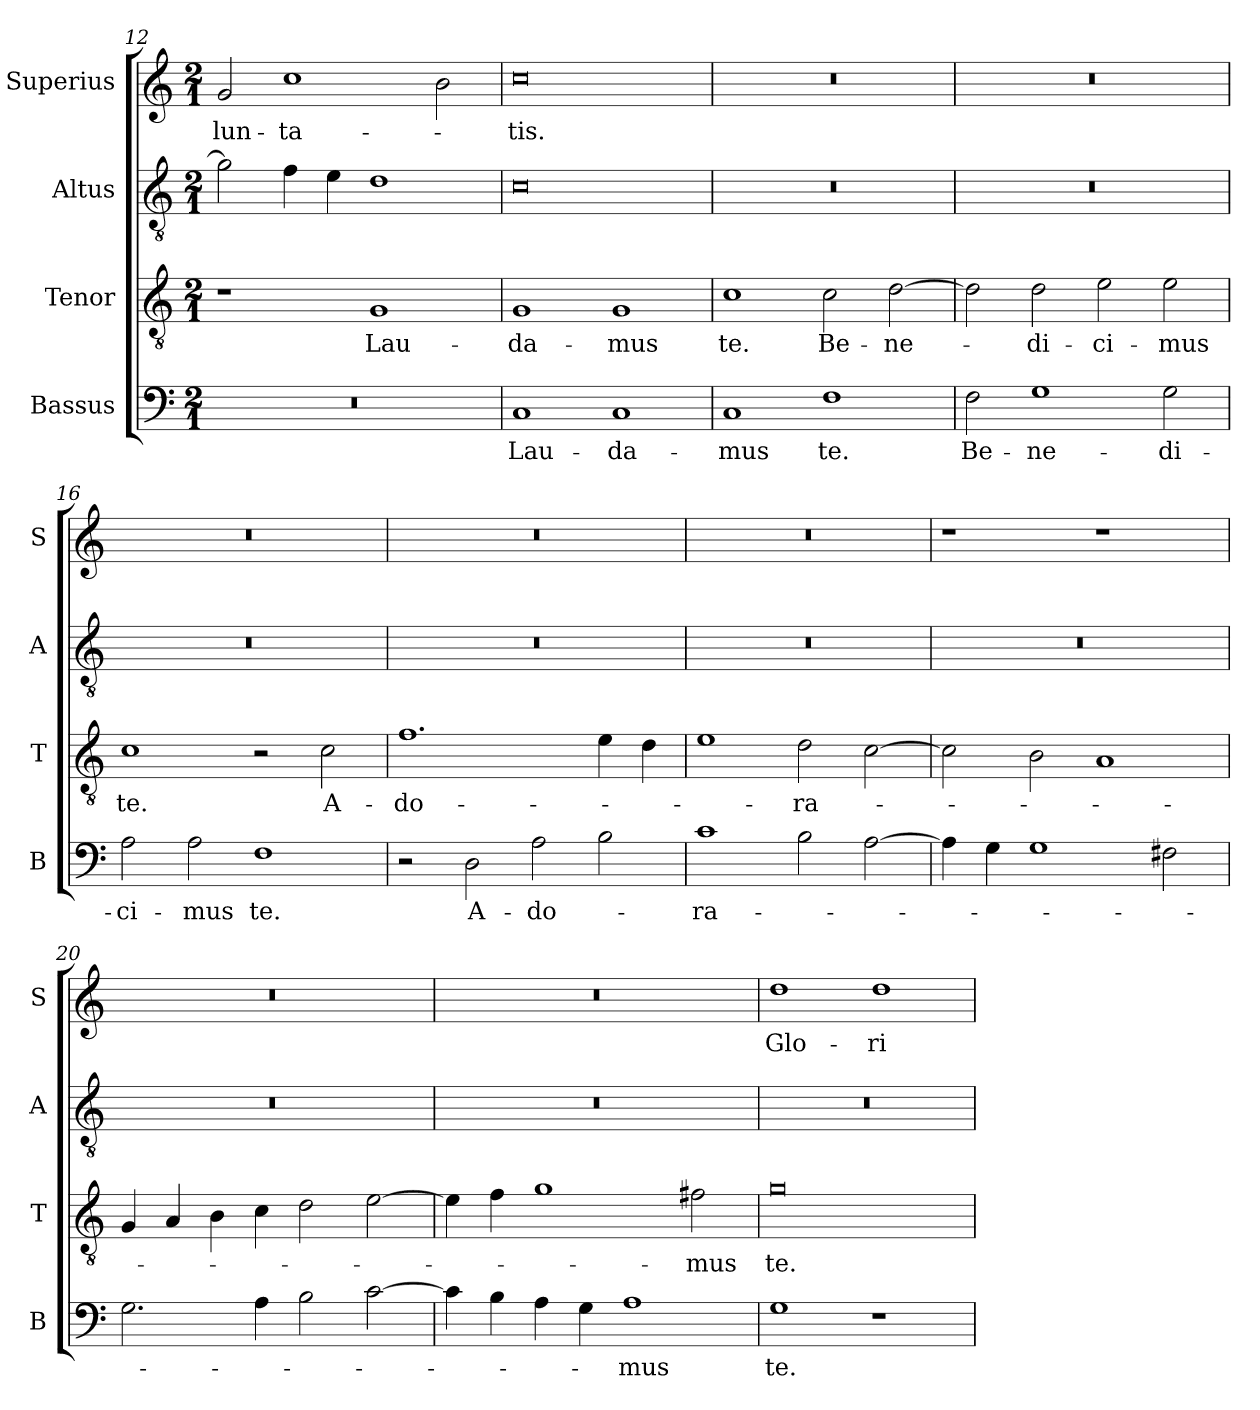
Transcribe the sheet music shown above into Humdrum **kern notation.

**kern	**text	**kern	**text	**kern	**kern	**text
*part4	*part4	*part3	*part3	*part2	*part1	*part1
*staff4	*staff4	*staff3	*staff3	*staff2	*staff1	*staff1
*I"Bassus	*	*I"Tenor	*	*I"Altus	*I"Superius	*
*I'B	*	*I'T	*	*I'A	*I'S	*
*clefF4	*	*clefGv2	*	*clefGv2	*clefG2	*
*k[]	*	*k[]	*	*k[]	*k[]	*
*M2/1	*	*M2/1	*	*M2/1	*M2/1	*
=12	=12	=12	=12	=12	=12	=12
0r	.	1r	.	2g\]	2g/	-lun-
.	.	.	.	4f\	1cc	-ta-
.	.	.	.	4e\	.	.
.	.	1G	Lau-	1d	.	.
.	.	.	.	.	2b\	.
=13	=13	=13	=13	=13	=13	=13
1C	Lau-	1G	-da-	0c	0cc	-tis.
1C	-da-	1G	-mus	.	.	.
=14	=14	=14	=14	=14	=14	=14
1C	-mus	1c	te.	0r	0r	.
1F	te.	2c\	Be-	.	.	.
.	.	[2d\	-ne-	.	.	.
=15	=15	=15	=15	=15	=15	=15
2F\	Be-	2d\]	.	0r	0r	.
1G	-ne-	2d\	-di-	.	.	.
.	.	2e\	-ci-	.	.	.
2G\	-di-	2e\	-mus	.	.	.
=16	=16	=16	=16	=16	=16	=16
2A\	-ci-	1c	te.	0r	0r	.
2A\	-mus	.	.	.	.	.
1F	te.	2r	.	.	.	.
.	.	2c\	A-	.	.	.
=17	=17	=17	=17	=17	=17	=17
2r	.	1.f	-do-	0r	0r	.
2D\	A-	.	.	.	.	.
2A\	-do-	.	.	.	.	.
2B\	.	4e\	.	.	.	.
.	.	4d\	.	.	.	.
=18	=18	=18	=18	=18	=18	=18
1c	-ra-	1e	.	0r	0r	.
2B\	.	2d\	-ra-	.	.	.
[2A\	.	[2c\	.	.	.	.
=19	=19	=19	=19	=19	=19	=19
4A\]	.	2c\]	.	0r	1r	.
4G\	.	.	.	.	.	.
1G	.	2B\	.	.	.	.
.	.	1A	.	.	1r	.
2F#X\	.	.	.	.	.	.
=20	=20	=20	=20	=20	=20	=20
2.G\	.	4G/	.	0r	0r	.
.	.	4A/	.	.	.	.
.	.	4B\	.	.	.	.
4A\	.	4c\	.	.	.	.
2B\	.	2d\	.	.	.	.
[2c\	.	[2e\	.	.	.	.
=21	=21	=21	=21	=21	=21	=21
4c\]	.	4e\]	.	0r	0r	.
4B\	.	4f\	.	.	.	.
4A\	.	1g	.	.	.	.
4G\	.	.	.	.	.	.
1A	-mus	.	.	.	.	.
.	.	2f#X\	-mus	.	.	.
=22	=22	=22	=22	=22	=22	=22
1G	te.	0g	te.	0r	1dd	Glo-
1r	.	.	.	.	1dd	-ri-
=	=	=	=	=	=	=
*-	*-	*-	*-	*-	*-	*-
